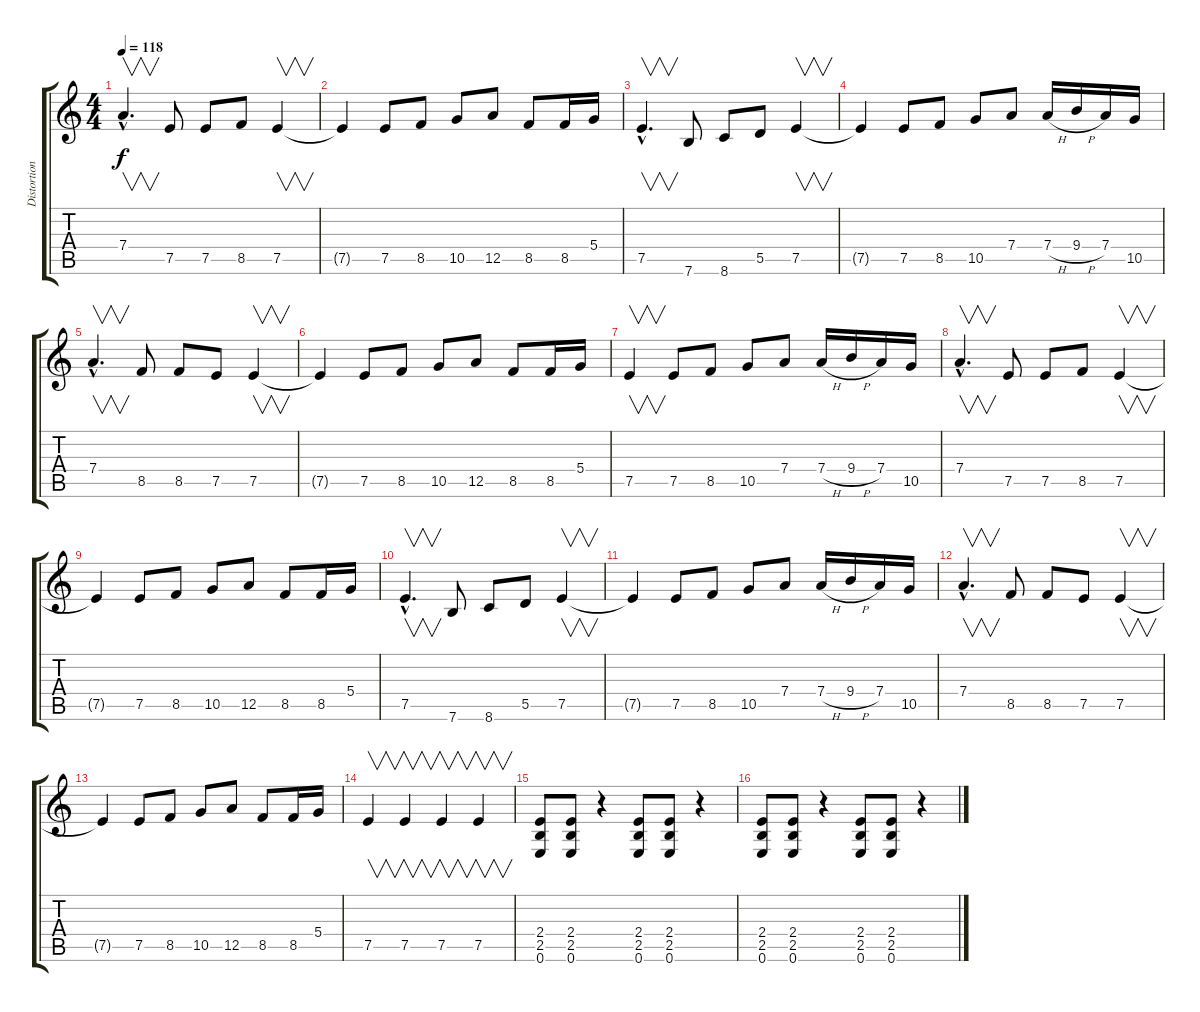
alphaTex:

\track ("Distortion Guitar 2" "Distortion") {instrument distortionguitar}
\staff {score tabs}
\tuning (E4 B3 G3 D3 A2 E2) {hide}
\ts (4 4)
\tempo 118
\clef g2
\ks c
7.4{hac}.4{v d dy f} 7.5.8 7.5.8 8.5.8 7.5.4{v} |
7.5{t}.4 7.5.8 8.5.8 10.5.8 12.5.8 8.5.8 8.5.16 5.4.16 |
7.5{hac}.4{v d} 7.6.8 8.6.8 5.5.8 7.5.4{v} |
7.5{t}.4 7.5.8 8.5.8 10.5.8 7.4.8 7.4{h}.16 9.4{h}.16 7.4.16 10.5.16 |
7.4{hac}.4{v d} 8.5.8 8.5.8 7.5.8 7.5.4{v} |
7.5{t}.4 7.5.8 8.5.8 10.5.8 12.5.8 8.5.8 8.5.16 5.4.16 |
7.5.4{v} 7.5.8 8.5.8 10.5.8 7.4.8 7.4{h}.16 9.4{h}.16 7.4.16 10.5.16 |
7.4{hac}.4{v d} 7.5.8 7.5.8 8.5.8 7.5.4{v} |
7.5{t}.4 7.5.8 8.5.8 10.5.8 12.5.8 8.5.8 8.5.16 5.4.16 |
7.5{hac}.4{v d} 7.6.8 8.6.8 5.5.8 7.5.4{v} |
7.5{t}.4 7.5.8 8.5.8 10.5.8 7.4.8 7.4{h}.16 9.4{h}.16 7.4.16 10.5.16 |
7.4{hac}.4{v d instrument guitarharmonics} 8.5.8{instrument distortionguitar} 8.5.8 7.5.8 7.5.4{v instrument guitarharmonics} |
7.5{t}.4 7.5.8{instrument distortionguitar} 8.5.8 10.5.8 12.5.8 8.5.8 8.5.16 5.4.16 |
7.5.4{v instrument guitarharmonics} 7.5.4{v instrument distortionguitar} 7.5.4{v} 7.5.4{v instrument guitarharmonics} |
(2.4 2.5 0.6).8{volume 13 instrument distortionguitar} (2.4 2.5 0.6).8 r.4 (2.4 2.5 0.6).8 (2.4 2.5 0.6).8 r.4 |
(2.4 2.5 0.6).8 (2.4 2.5 0.6).8 r.4 (2.4 2.5 0.6).8 (2.4 2.5 0.6).8 r.4
